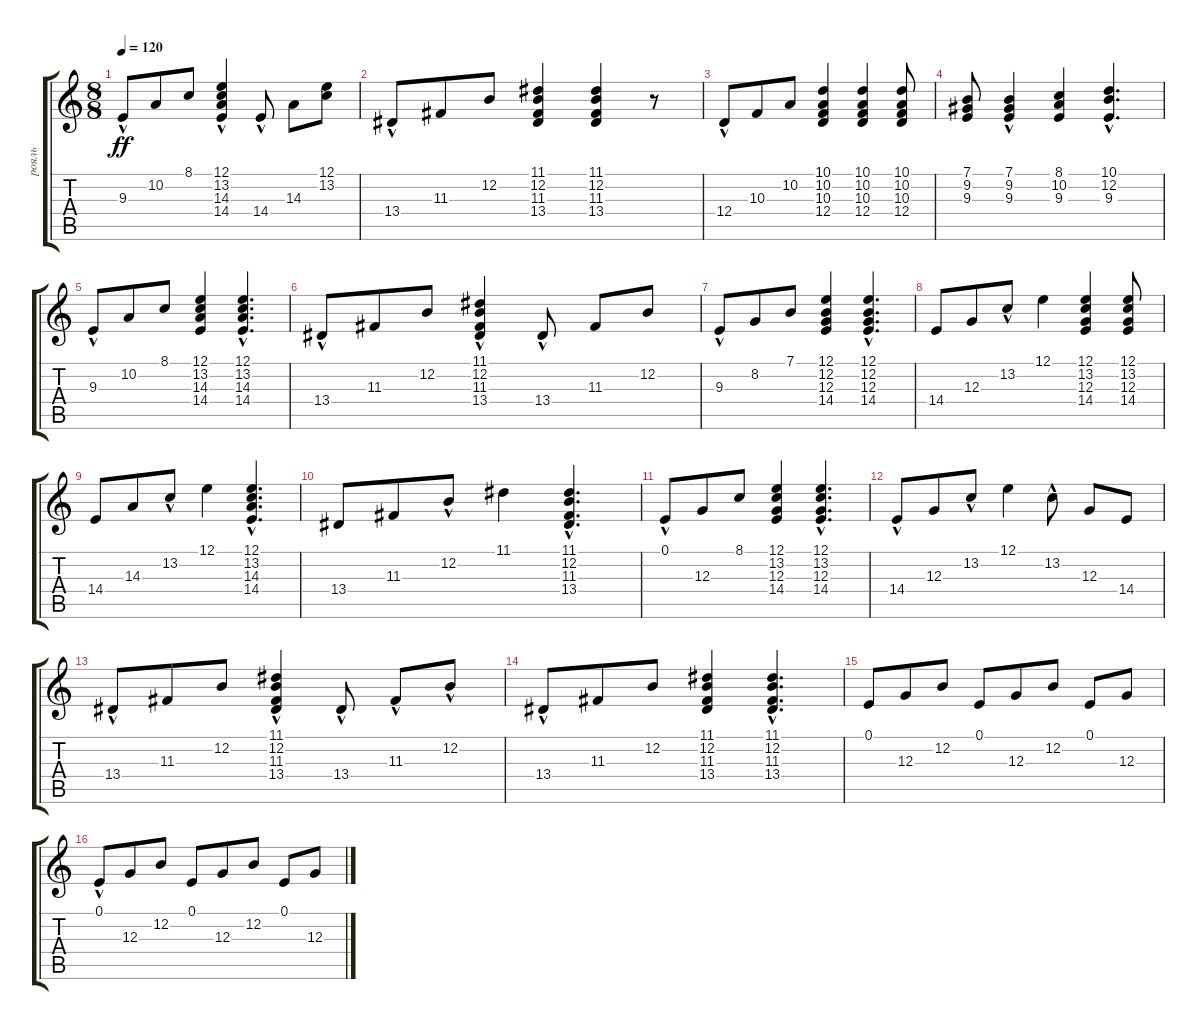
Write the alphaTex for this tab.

\track ("рояль" "рояль") {instrument brightacousticpiano}
\staff {score tabs}
\tuning (E4 B3 G3 D3 A2 E2) {hide}
\ts (8 8)
\tempo 120
\clef g2
\ks c
9.3{hac}.8{dy ff} 10.2.8 8.1.8 (12.1 13.2 14.3{hac} 14.4).4 14.4{hac}.8 14.3.8 (12.1 13.2).8 |
13.4{hac}.8 11.3.8 12.2.8 (11.1 12.2 11.3 13.4).4 (11.1 12.2 11.3 13.4).4 r.8 |
12.4{hac}.8 10.3.8 10.2.8 (10.1 10.2 10.3 12.4).4 (10.1 10.2 10.3 12.4).4 (10.1 10.2 10.3 12.4).8 |
(7.1 9.2 9.3).8 (7.1 9.2{hac} 9.3).4 (8.1 10.2 9.3).4 (10.1{hac} 12.2{hac} 9.3).4{d} |
9.3{hac}.8 10.2.8 8.1.8 (12.1 13.2 14.3 14.4).4 (12.1{hac} 13.2{hac} 14.3{hac} 14.4{hac}).4{d} |
13.4{hac}.8 11.3.8 12.2.8 (11.1 12.2 11.3{hac} 13.4).4 13.4{hac}.8 11.3.8 12.2.8 |
9.3{hac}.8 8.2.8 7.1.8 (12.1 12.2 12.3 14.4).4 (12.1{hac} 12.2 12.3 14.4{hac}).4{d} |
14.4.8 12.3.8 13.2{hac}.8 12.1.4 (12.1 13.2 12.3 14.4).4 (12.1 13.2 12.3 14.4).8 |
14.4.8 14.3.8 13.2{hac}.8 12.1.4 (12.1{hac} 13.2{hac} 14.3{hac} 14.4{hac}).4{d} |
13.4.8 11.3.8 12.2{hac}.8 11.1.4 (11.1{hac} 12.2{hac} 11.3{hac} 13.4{hac}).4{d} |
0.1{hac}.8 12.3.8 8.1.8 (12.1 13.2 12.3 14.4).4 (12.1{hac} 13.2 12.3 14.4{hac}).4{d} |
14.4{hac}.8 12.3.8 13.2{hac}.8 12.1.4 13.2{hac}.8 12.3.8 14.4.8 |
13.4{hac}.8 11.3.8 12.2.8 (11.1 12.2 11.3{hac} 13.4).4 13.4{hac}.8 11.3{hac}.8 12.2{hac}.8 |
13.4{hac}.8 11.3.8 12.2.8 (11.1 12.2 11.3 13.4).4 (11.1{hac} 12.2{hac} 11.3{hac} 13.4{hac}).4{d} |
0.1.8 12.3.8 12.2.8 0.1.8 12.3.8 12.2.8 0.1.8 12.3.8 |
0.1{hac}.8 12.3.8 12.2.8 0.1.8 12.3.8 12.2.8 0.1.8 12.3.8
